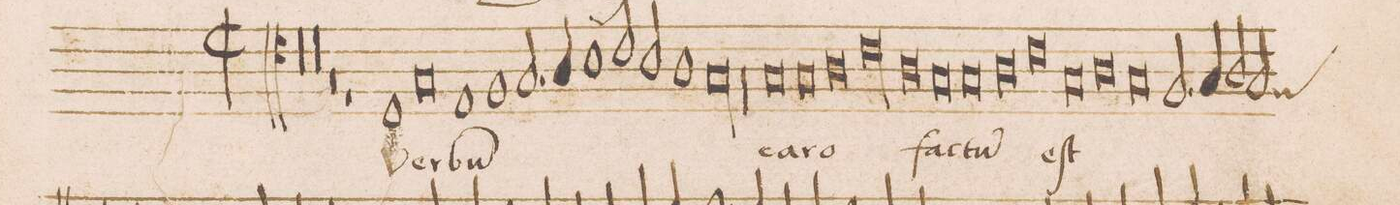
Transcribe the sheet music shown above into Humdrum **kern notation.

**kern	**text
*I"TENOR	*
*clefC4	*
*k[]	*
*met(C|)	*
*M2/1	*
00r	.
=2-	=2-
=3-	=3-
00r	.
=4-	=4-
=5-	=5-
0r	.
=6-	=6-
1r	.
1D	Ver-
=7-	=7-
0G	.
=8-	=8-
1E	-bu(m)
1F	.
=9-	=9-
2.G/	.
4A/	.
1B	.
=10-	=10-
2c/	.
2B/	.
1A	.
=11-	=11-
00G\	.
=12-	=12-
=13-	=13-
00r	.
=14-	=14-
=15-	=15-
0G	ca-
=16-	=16-
0G	-ro
=17-	=17-
0A	.
=18-	=18-
00c	.
=19-	=19-
=20-	=20-
0A	fac-
=21-	=21-
0G	.
=22-	=22-
0G	-tu(m)
=23-	=23-
0A	.
=24-	=24-
0c	.
=25-	=25-
0G	eſt
=26-	=26-
0A	.
=27-	=27-
0G	.
=28-	=28-
2.F/	.
4G/	.
2A/	.
2G/	.
*custos:F	*
=29-	=29-
*-	*-
